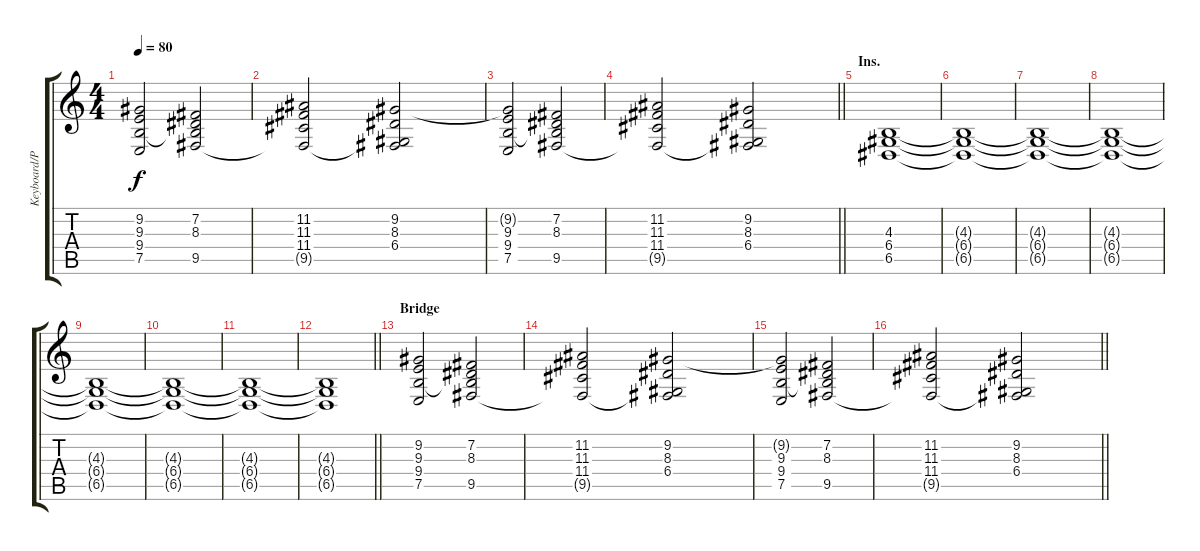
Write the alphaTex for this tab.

\track ("Keyboard/Pad" "Keyboard/P") {instrument pad2warm}
\staff {score tabs}
\tuning (E4 B3 G3 D3 A2 E2) {hide}
\ts (4 4)
\tempo 80
\clef g2
\ks c
(9.2{t} 9.3 9.4 7.5).2{dy f} (7.2 8.3 9.4{t} 9.5).2 |
(11.2 11.3 11.4 9.5{t}).2 (9.2 8.3 6.4 9.5{t}).2 |
(9.2{t} 9.3 9.4 7.5).2 (7.2 8.3 9.4{t} 9.5).2 |
\barLineRight lightlight
(11.2 11.3 11.4 9.5{t}).2 (9.2 8.3 6.4 9.5{t}).2 |
\section ("" "Ins.")
(4.3 6.4 6.5).1 |
(4.3{t} 6.4{t} 6.5{t}).1 |
(4.3{t} 6.4{t} 6.5{t}).1 |
(4.3{t} 6.4{t} 6.5{t}).1 |
(4.3{t} 6.4{t} 6.5{t}).1 |
(4.3{t} 6.4{t} 6.5{t}).1 |
(4.3{t} 6.4{t} 6.5{t}).1 |
\barLineRight lightlight
(4.3{t} 6.4{t} 6.5{t}).1 |
\section ("" "Bridge")
(9.2 9.3 9.4 7.5).2 (7.2 8.3 9.4{t} 9.5).2 |
(11.2 11.3 11.4 9.5{t}).2 (9.2 8.3 6.4 9.5{t}).2 |
(9.2{t} 9.3 9.4 7.5).2 (7.2 8.3 9.4{t} 9.5).2 |
\barLineRight lightlight
(11.2 11.3 11.4 9.5{t}).2 (9.2 8.3 6.4 9.5{t}).2
